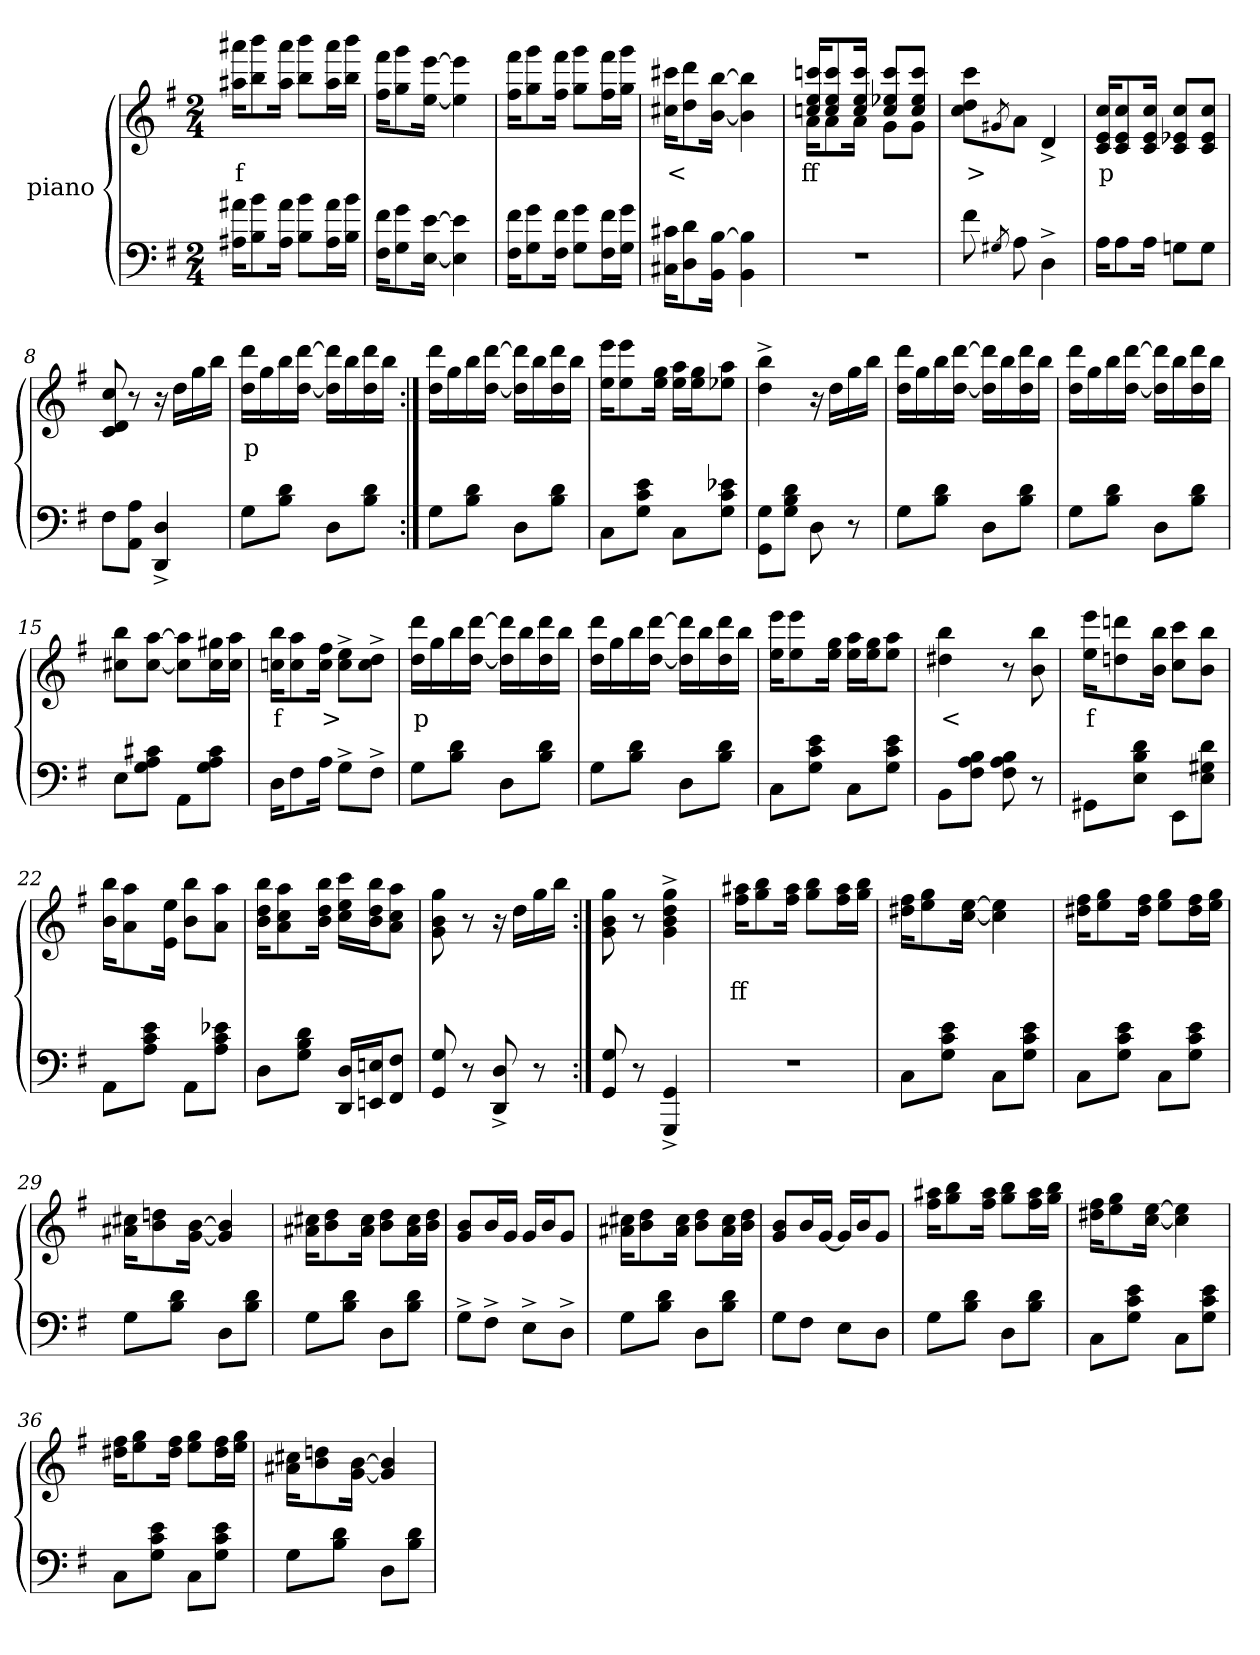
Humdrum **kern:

**kern	**kern	**text
*part2	*part1	*part1
*staff2	*staff1	*staff1
*I"piano	*I"piano	*
*clefF4	*clefG2	*
*k[f#]	*k[f#]	*
*M2/4	*M2/4	*
=1	=1	=1
16a#X 16A#XKL	16aaa#X 16aa#XKL	f
8b 8B	8bbb 8bb	.
16a# 16A#Jk	16aaa# 16aa#Jk	.
8b 8BL	8bbb 8bbL	.
16a# 16A#L	16aaa# 16aa#L	.
16b 16BJJ	16bbb 16bbJJ	.
=2	=2	=2
16f# 16F#KL	16fff# 16ff#KL	.
8g 8G	8ggg 8gg	.
[16e [16EJk	[16eee [16eeJk	.
4e] 4E]	4eee] 4ee]	.
=3	=3	=3
16f# 16F#KL	16fff# 16ff#KL	.
8g 8G	8ggg 8gg	.
16f# 16F#Jk	16fff# 16ff#Jk	.
8g 8GL	8ggg 8ggL	.
16f# 16F#L	16fff# 16ff#L	.
16g 16GJJ	16ggg 16ggJJ	.
=4	=4	=4
16c#X 16C#XKL	16ccc#X 16cc#XKL	<
8d 8D	8ddd 8dd	.
[16B 16BBJk	[16bb [16bJk	.
4B] 4BB	4bb] 4b]	.
=5	=5	=5
*	*^	*
2r	16cccn 16ee 16ccnKL	16aKL	ff
.	8ccc 8ee 8cc	8a	.
.	16ccc 16ee 16ccJk	16aJk	.
.	8ccc 8ee-X 8ccL	8gL	.
.	8ccc 8ee- 8ccJ	8gJ	.
*	*v	*v	*
=6	=6	=6
8f#	8ccc 8dd 8ccL	>
8qG#X	8qg#X	.
8A	8aJ	.
4D^>	4d^>	.
=7	=7	=7
16AKL	16cc 16e 16cKL	p
8A	8cc 8e 8c	.
16AJk	16cc 16e 16cJk	.
8GnL	8cc 8e-X 8cL	.
8GJ	8cc 8e- 8cJ	.
=8	=8	=8
8F#L	8cc 8d 8c	.
8A 8AAJ	8r	.
4D^> 4DD^>	16r	.
.	16ddLL	.
.	16gg	.
.	16bbJJ	.
=9	=9	=9
8GL	16ddd 16ddLL	p
.	16gg	.
8d 8BJ	16bb	.
.	[16ddd [16ddJJ	.
8DL	16ddd] 16dd]LL	.
.	16bb	.
8d 8BJ	16ddd 16dd	.
.	16bbJJ	.
=10:|!	=10:|!	=10:|!
8GL	16ddd 16ddLL	.
.	16gg	.
8d 8BJ	16bb	.
.	[16ddd [16ddJJ	.
8DL	16ddd] 16dd]LL	.
.	16bb	.
8d 8BJ	16ddd 16dd	.
.	16bbJJ	.
=11	=11	=11
8CL	16eee 16eeKL	.
.	8eee 8ee	.
8e 8c 8GJ	.	.
.	16gg 16eeJk	.
8CL	16aa 16eeLL	.
.	16gg 16eeJ	.
8e-X 8c 8GJ	8aa 8ee-XJ	.
=12	=12	=12
8G 8GGL	4bb^> 4dd^>	.
8d 8B 8GJ	.	.
8D	16r	.
.	16ddLL	.
8r	16gg	.
.	16bbJJ	.
=13	=13	=13
8GL	16ddd 16ddLL	.
.	16gg	.
8d 8BJ	16bb	.
.	[16ddd [16ddJJ	.
8DL	16ddd] 16dd]LL	.
.	16bb	.
8d 8BJ	16ddd 16dd	.
.	16bbJJ	.
=14	=14	=14
8GL	16ddd 16ddLL	.
.	16gg	.
8d 8BJ	16bb	.
.	[16ddd [16ddJJ	.
8DL	16ddd] 16dd]LL	.
.	16bb	.
8d 8BJ	16ddd 16dd	.
.	16bbJJ	.
=15	=15	=15
8EL	8bb 8cc#XL	.
8c#X 8A 8GJ	[8aa [8cc#J	.
8AAL	8aa] 8cc#]L	.
8c# 8A 8GJ	16gg#X 16cc#L	.
.	16aa 16cc#JJ	.
=16	=16	=16
16DKL	16bb 16ccnKL	f
8F#	8aa 8cc	.
16AJk	16ff# 16ccJk	>
8G^>L	8ee^> 8cc^>L	.
8F#^>J	8dd^> 8cc^>J	.
=17	=17	=17
8GL	16ddd 16ddLL	p
.	16gg	.
8d 8BJ	16bb	.
.	[16ddd [16ddJJ	.
8DL	16ddd] 16dd]LL	.
.	16bb	.
8d 8BJ	16ddd 16dd	.
.	16bbJJ	.
=18	=18	=18
8GL	16ddd 16ddLL	.
.	16gg	.
8d 8BJ	16bb	.
.	[16ddd [16ddJJ	.
8DL	16ddd] 16dd]LL	.
.	16bb	.
8d 8BJ	16ddd 16dd	.
.	16bbJJ	.
=19	=19	=19
8CL	16eee 16eeKL	.
.	8eee 8ee	.
8e 8c 8GJ	.	.
.	16gg 16eeJk	.
8CL	16aa 16eeLL	.
.	16gg 16eeJ	.
8e 8c 8GJ	8aa 8eeJ	.
=20	=20	=20
8BBL	4bb 4dd#X	<
8B 8A 8F#J	.	.
8B 8A 8F#	8r	.
8r	8bb 8b	.
=21	=21	=21
8GG#XL	16eee 16eeKL	f
.	8dddn 8ddn	.
8d 8B 8EJ	.	.
.	16bb 16bJk	.
8EEL	8ccc 8ccL	.
8d 8G# 8EJ	8bb 8bJ	.
=22	=22	=22
8AAL	16bb 16bKL	.
.	8aa 8a	.
8e 8c 8AJ	.	.
.	16ee 16eJk	.
8AAL	8bb 8bL	.
8e-X 8c 8AJ	8aa 8aJ	.
=23	=23	=23
8DL	16bb 16dd 16bKL	.
.	8aa 8cc 8a	.
8d 8B 8GJ	.	.
.	16bb 16dd 16bJk	.
16D 16DDLL	16ccc 16ee 16ccLL	.
16En 16EEnJ	16bb 16dd 16bJ	.
8F# 8FF#J	8aa 8cc 8aJ	.
=24	=24	=24
8G 8GG	8gg 8b 8g	.
8r	8r	.
8D^> 8DD^>	16r	.
.	16ddLL	.
8r	16gg	.
.	16bbJJ	.
=25:|!	=25:|!	=25:|!
8G 8GG	8gg 8b 8g	.
8r	8r	.
4GG^> 4GGG^>	4gg^> 4dd^> 4b^> 4g^>	.
=26	=26	=26
2r	16aa#X 16ff#KL	ff
.	8bb 8gg	.
.	16aa# 16ff#Jk	.
.	8bb 8ggL	.
.	16aa# 16ff#L	.
.	16bb 16ggJJ	.
=27	=27	=27
8CL	16ff# 16dd#XKL	.
.	8gg 8ee	.
8e 8c 8GJ	.	.
.	[16ee [16ccJk	.
8CL	4ee] 4cc]	.
8e 8c 8GJ	.	.
=28	=28	=28
8CL	16ff# 16dd#XKL	.
.	8gg 8ee	.
8e 8c 8GJ	.	.
.	16ff# 16dd#Jk	.
8CL	8gg 8eeL	.
8e 8c 8GJ	16ff# 16dd#L	.
.	16gg 16eeJJ	.
=29	=29	=29
8GL	16cc#X 16a#XKL	.
.	8ddn 8b	.
8d 8BJ	.	.
.	[16b [16gJk	.
8DL	4b] 4g]	.
8d 8BJ	.	.
=30	=30	=30
8GL	16cc#X 16a#XKL	.
.	8dd 8b	.
8d 8BJ	.	.
.	16cc# 16a#Jk	.
8DL	8dd 8bL	.
8d 8BJ	16cc# 16a#L	.
.	16dd 16bJJ	.
=31	=31	=31
8G^>L	8b 8gL	.
8F#^>J	16bL	.
.	16gJJ	.
8E^>L	16gLL	.
.	16bJ	.
8D^>J	8gJ	.
=32	=32	=32
8GL	16cc#X 16a#XKL	.
.	8dd 8b	.
8d 8BJ	.	.
.	16cc# 16a#Jk	.
8DL	8dd 8bL	.
8d 8BJ	16cc# 16a#L	.
.	16dd 16bJJ	.
=33	=33	=33
8GL	8b 8gL	.
8F#J	16bL	.
.	[16gJJ	.
8EL	16gLL]	.
.	16bJ	.
8DJ	8gJ	.
=34	=34	=34
8GL	16aa#X 16ff#KL	.
.	8bb 8gg	.
8d 8BJ	.	.
.	16aa# 16ff#Jk	.
8DL	8bb 8ggL	.
8d 8BJ	16aa# 16ff#L	.
.	16bb 16ggJJ	.
=35	=35	=35
8CL	16ff# 16dd#XKL	.
.	8gg 8ee	.
8e 8c 8GJ	.	.
.	[16ee [16ccJk	.
8CL	4ee] 4cc]	.
8e 8c 8GJ	.	.
=36	=36	=36
8CL	16ff# 16dd#XKL	.
.	8gg 8ee	.
8e 8c 8GJ	.	.
.	16ff# 16dd#Jk	.
8CL	8gg 8eeL	.
8e 8c 8GJ	16ff# 16dd#L	.
.	16gg 16eeJJ	.
=37	=37	=37
8GL	16cc#X 16a#XKL	.
.	8ddn 8b	.
8d 8BJ	.	.
.	[16b [16gJk	.
8DL	4b] 4g]	.
8d 8BJ	.	.
=	=	=
*-	*-	*-
